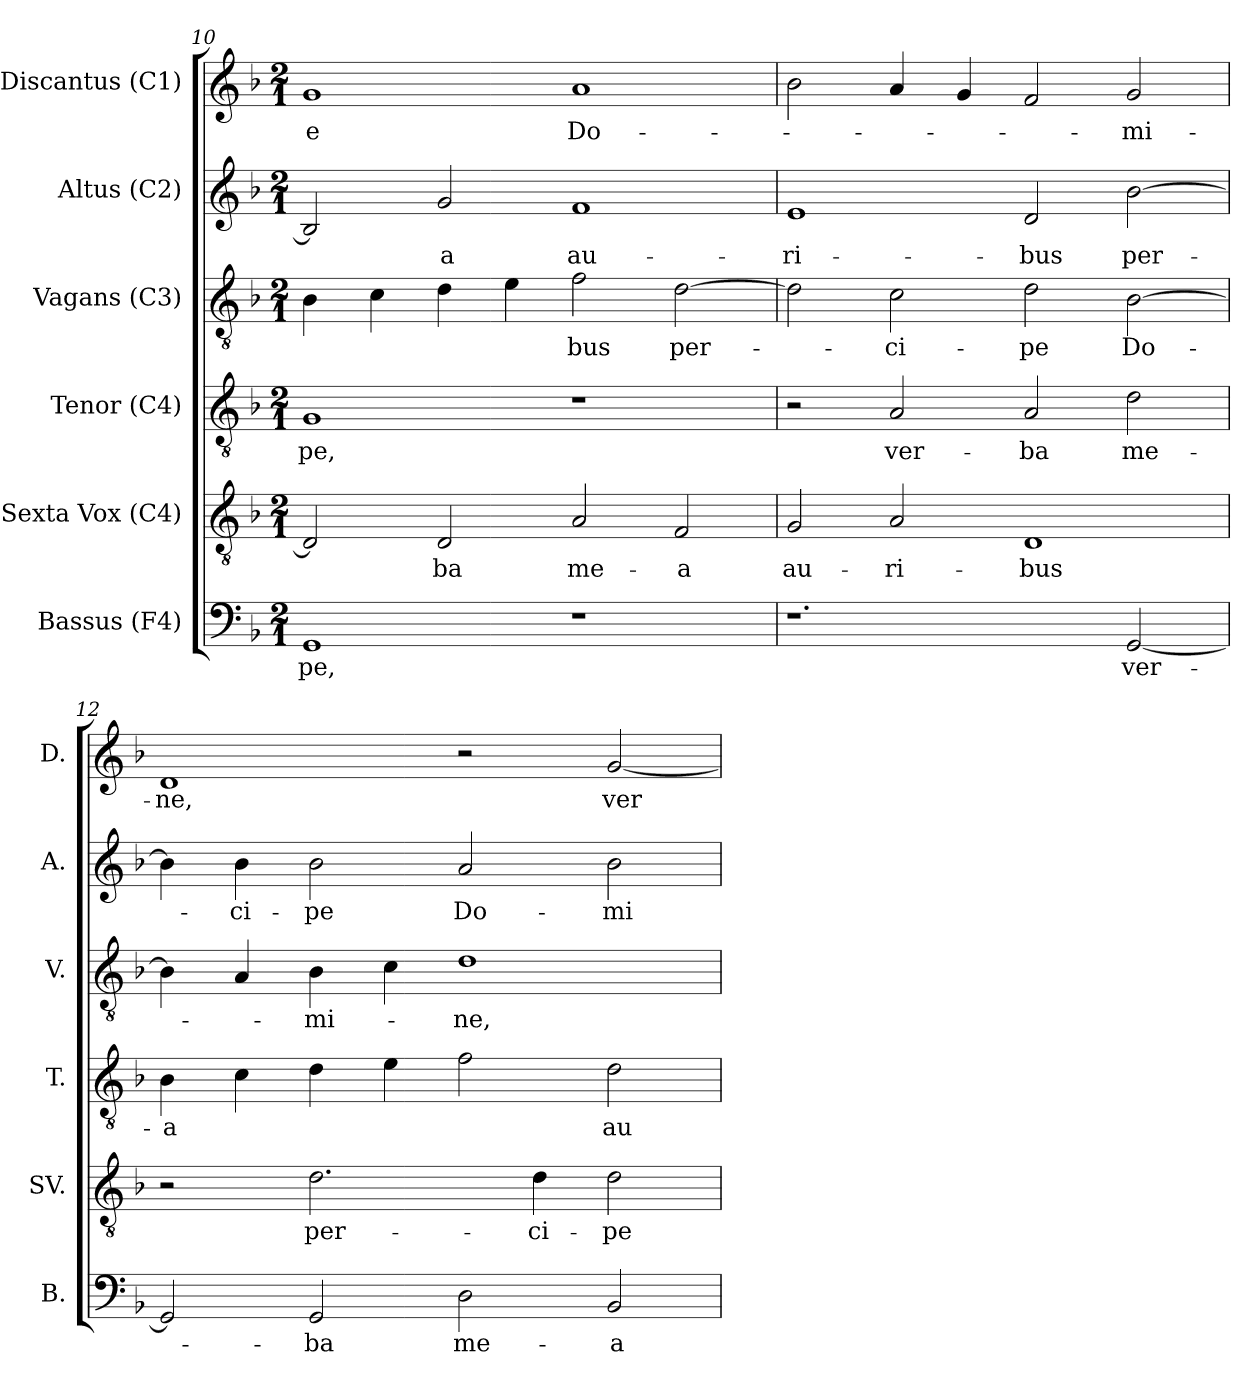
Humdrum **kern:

**kern	**text	**kern	**text	**kern	**text	**kern	**text	**kern	**text	**kern	**text
*part6	*part6	*part5	*part5	*part4	*part4	*part3	*part3	*part2	*part2	*part1	*part1
*staff6	*staff6	*staff5	*staff5	*staff4	*staff4	*staff3	*staff3	*staff2	*staff2	*staff1	*staff1
*I"Bassus (F4)	*	*I"Sexta Vox (C4)	*	*I"Tenor (C4)	*	*I"Vagans (C3)	*	*I"Altus (C2)	*	*I"Discantus (C1)	*
*I'B.	*	*I'SV.	*	*I'T.	*	*I'V.	*	*I'A.	*	*I'D.	*
*clefF4	*	*clefGv2	*	*clefGv2	*	*clefGv2	*	*clefG2	*	*clefG2	*
*	*	*	*	*	*	*ITrd7c12	*	*ITrd7c12	*	*	*
*k[b-]	*	*k[b-]	*	*k[b-]	*	*k[b-]	*	*k[b-]	*	*k[b-]	*
*F:	*	*F:	*	*F:	*	*F:	*	*F:	*	*F:	*
*M2/1	*	*M2/1	*	*M2/1	*	*M2/1	*	*M2/1	*	*M2/1	*
=10	=10	=10	=10	=10	=10	=10	=10	=10	=10	=10	=10
!	!LO:LY:b:color=#000000	!	!	!	!	!	!	!	!	!	!
!	!	!	!	!	!LO:LY:b:color=#000000	!	!	!	!	!	!
!	!	!	!	!	!	!	!	!	!	!	!LO:LY:b:color=#000000
1GGi	-pe,	2Di/]	.	1Gi	-pe,	4BB-i\	.	2BB-i/]	.	1gi	-e
.	.	.	.	.	.	4Ci\	.	.	.	.	.
!	!	!	!LO:LY:b:color=#000000	!	!	!	!	!	!	!	!
!	!	!	!	!	!	!	!	!	!LO:LY:b:color=#000000	!	!
.	.	2Di/	-ba	.	.	4Di\	.	2Gi/	-a	.	.
.	.	.	.	.	.	4Ei\	.	.	.	.	.
!	!	!	!LO:LY:b:color=#000000	!	!	!	!	!	!	!	!
!	!	!	!	!	!	!	!LO:LY:b:color=#000000	!	!	!	!
!	!	!	!	!	!	!	!	!	!LO:LY:b:color=#000000	!	!
!	!	!	!	!	!	!	!	!	!	!	!LO:LY:b:color=#000000
1r	.	2Ai/	me-	1r	.	2Fi\	-bus	1Fi	au-	1ai	Do-
!	!	!	!LO:LY:b:color=#000000	!	!	!	!	!	!	!	!
!	!	!	!	!	!	!	!LO:LY:b:color=#000000	!	!	!	!
.	.	2Fi/	-a	.	.	[2Di\	per-	.	.	.	.
!!LO:PB:g=z
=11	=11	=11	=11	=11	=11	=11	=11	=11	=11	=11	=11
!	!	!	!LO:LY:b:color=#000000	!	!	!	!	!	!	!	!
!	!	!	!	!	!	!	!	!	!LO:LY:b:color=#000000	!	!
1.r	.	2Gi/	au-	2r	.	2Di\]	.	1Ei	-ri-	2b-i\	.
!	!	!	!LO:LY:b:color=#000000	!	!	!	!	!	!	!	!
!	!	!	!	!	!LO:LY:b:color=#000000	!	!	!	!	!	!
!	!	!	!	!	!	!	!LO:LY:b:color=#000000	!	!	!	!
.	.	2Ai/	-ri-	2Ai/	ver-	2Ci\	-ci-	.	.	4ai/	.
.	.	.	.	.	.	.	.	.	.	4gi/	.
!	!	!	!LO:LY:b:color=#000000	!	!	!	!	!	!	!	!
!	!	!	!	!	!LO:LY:b:color=#000000	!	!	!	!	!	!
!	!	!	!	!	!	!	!LO:LY:b:color=#000000	!	!	!	!
!	!	!	!	!	!	!	!	!	!LO:LY:b:color=#000000	!	!
.	.	1Di	-bus	2Ai/	-ba	2Di\	-pe	2Di/	-bus	2fi/	.
!	!LO:LY:b:color=#000000	!	!	!	!	!	!	!	!	!	!
!	!	!	!	!	!LO:LY:b:color=#000000	!	!	!	!	!	!
!	!	!	!	!	!	!	!LO:LY:b:color=#000000	!	!	!	!
!	!	!	!	!	!	!	!	!	!LO:LY:b:color=#000000	!	!
!	!	!	!	!	!	!	!	!	!	!	!LO:LY:b:color=#000000
[2GGi/	ver-	.	.	2di\	me-	[2BB-i\	Do-	[2B-i\	per-	2gi/	-mi-
=12	=12	=12	=12	=12	=12	=12	=12	=12	=12	=12	=12
!	!	!	!	!	!LO:LY:b:color=#000000	!	!	!	!	!	!
!	!	!	!	!	!	!	!	!	!	!	!LO:LY:b:color=#000000
2GGi/]	.	2r	.	4B-i\	-a	4BB-i\]	.	4B-i\]	.	1di	-ne,
!	!	!	!	!	!	!	!	!	!LO:LY:b:color=#000000	!	!
.	.	.	.	4ci\	.	4AAi/	.	4B-i\	-ci-	.	.
!	!LO:LY:b:color=#000000	!	!	!	!	!	!	!	!	!	!
!	!	!	!LO:LY:b:color=#000000	!	!	!	!	!	!	!	!
!	!	!	!	!	!	!	!LO:LY:b:color=#000000	!	!	!	!
!	!	!	!	!	!	!	!	!	!LO:LY:b:color=#000000	!	!
2GGi/	-ba	2.di\	per-	4di\	.	4BB-i\	-mi-	2B-i\	-pe	.	.
.	.	.	.	4ei\	.	4Ci\	.	.	.	.	.
!	!LO:LY:b:color=#000000	!	!	!	!	!	!	!	!	!	!
!	!	!	!	!	!	!	!LO:LY:b:color=#000000	!	!	!	!
!	!	!	!	!	!	!	!	!	!LO:LY:b:color=#000000	!	!
2Di\	me-	.	.	2fi\	.	1Di	-ne,	2Ai/	Do-	2r	.
!	!	!	!LO:LY:b:color=#000000	!	!	!	!	!	!	!	!
.	.	4di\	-ci-	.	.	.	.	.	.	.	.
!	!LO:LY:b:color=#000000	!	!	!	!	!	!	!	!	!	!
!	!	!	!LO:LY:b:color=#000000	!	!	!	!	!	!	!	!
!	!	!	!	!	!LO:LY:b:color=#000000	!	!	!	!	!	!
!	!	!	!	!	!	!	!	!	!LO:LY:b:color=#000000	!	!
!	!	!	!	!	!	!	!	!	!	!	!LO:LY:b:color=#000000
2BB-i/	-a	2di\	-pe	2di\	au-	.	.	2B-i\	-mi-	[2gi/	ver-
=	=	=	=	=	=	=	=	=	=	=	=
*-	*-	*-	*-	*-	*-	*-	*-	*-	*-	*-	*-
